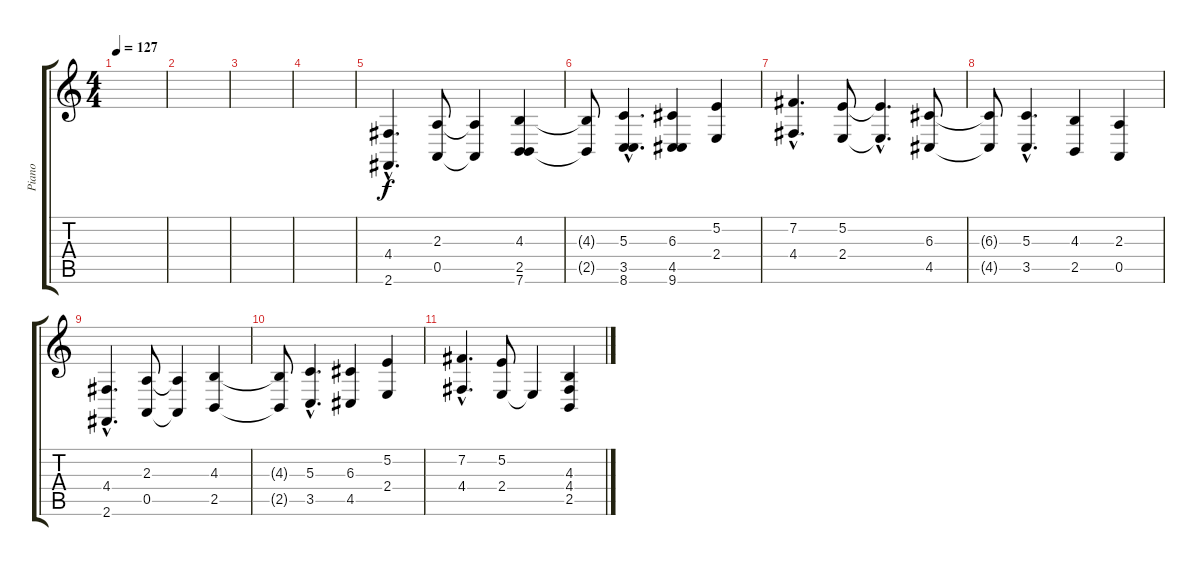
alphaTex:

\track ("Piano" "Piano") {instrument acousticgrandpiano}
\staff {score tabs}
\tuning (E4 B3 G3 D3 A2 E2) {hide}
\ts (4 4)
\tempo 127
\clef g2
\ks c
|
|
|
|
(4.4{hac} 2.6{hac}).4{d} (2.3 0.5).8 (2.3{t} 0.5{t}).4 (4.3 2.5 7.6).4 |
(4.3{t} 2.5{t}).8 (5.3{hac} 3.5{hac} 8.6{hac}).4{d} (6.3 4.5 9.6).4 (5.2 2.4).4 |
(7.2{hac} 4.4{hac}).4{d} (5.2 2.4).8 (5.2{hac t} 2.4{hac t}).4{d} (6.3 4.5).8 |
(6.3{t} 4.5{t}).8 (5.3{hac} 3.5{hac}).4{d} (4.3 2.5).4 (2.3 0.5).4 |
(4.4{hac} 2.6{hac}).4{d} (2.3 0.5).8 (2.3{t} 0.5{t}).4 (4.3 2.5).4 |
(4.3{t} 2.5{t}).8 (5.3{hac} 3.5{hac}).4{d} (6.3 4.5).4 (5.2 2.4).4 |
(7.2{hac} 4.4{hac}).4{d} (5.2 2.4).8 2.4{t}.4 (4.3 4.4 2.5).4
